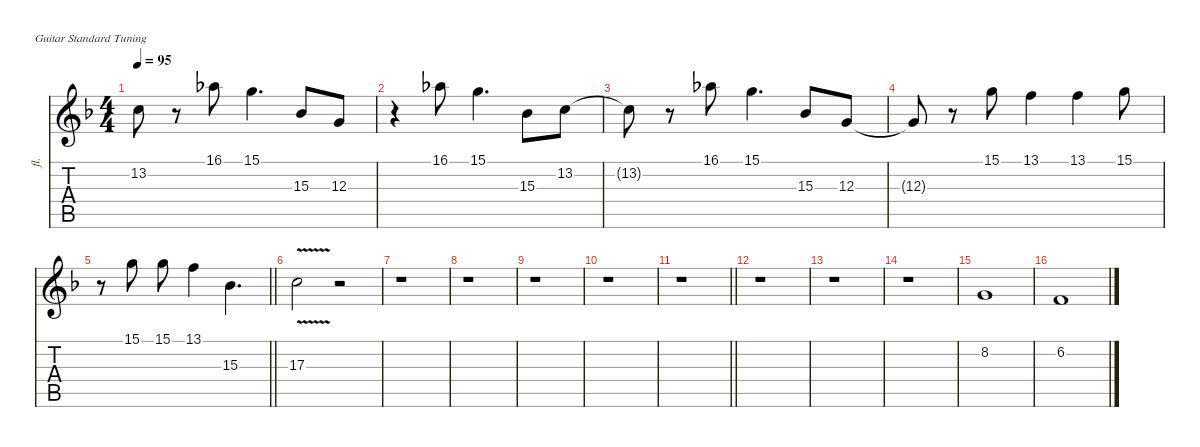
\defaultSystemsLayout 4
\hideDynamics
\bracketExtendMode nobrackets
\track ("Anette voice" "fl.") {instrument flute}
\staff {score tabs}
\tuning (E4 B3 G3 D3 A2 E2)
\ts (4 4)
\tempo 95
\clef g2
\ks f
13.2{t acc forcenatural}.8{dy mp beam Down} r.8{beam Down} 16.1{acc b}.8{beam Down} 15.1{acc forcenatural}.4{d beam Down} 15.3{acc b}.8{beam Up} 12.3{acc forcenatural}.8{beam Up} |
r.4{beam Down} 16.1{acc b}.8{beam Down} 15.1{acc forcenatural}.4{d beam Down} 15.3{acc b}.8{beam Down} 13.2{acc forcenatural}.8{beam Down} |
13.2{t acc forcenatural}.8{beam Down} r.8{beam Down} 16.1{acc b}.8{beam Down} 15.1{acc forcenatural}.4{d beam Down} 15.3{acc b}.8{beam Up} 12.3{acc forcenatural}.8{beam Up} |
12.3{t acc forcenatural}.8{beam Up} r.8{beam Down} 15.1{acc forcenatural}.8{beam Down} 13.1{acc forcenatural}.4{beam Down} 13.1{acc forcenatural}.4{beam Down} 15.1{acc forcenatural}.8{beam Down} |
\barLineRight lightlight
r.8{beam Down} 15.1{acc forcenatural}.8{beam Down} 15.1{acc forcenatural}.8{beam Down} 13.1{acc forcenatural}.4{beam Down} 15.3{acc b}.4{d beam Down} |
17.3{v acc forcenatural}.2{dy f beam Down} r.2{beam Down} |
r.1{beam Down} |
r.1{beam Down} |
r.1{beam Down} |
r.1{beam Down} |
\barLineRight lightlight
r.1{beam Down} |
r.1{beam Down} |
r.1{beam Down} |
r.1{beam Down} |
8.2{acc forcenatural}.1{dy mf beam Up} |
6.2{acc forcenatural}.1{beam Up}
